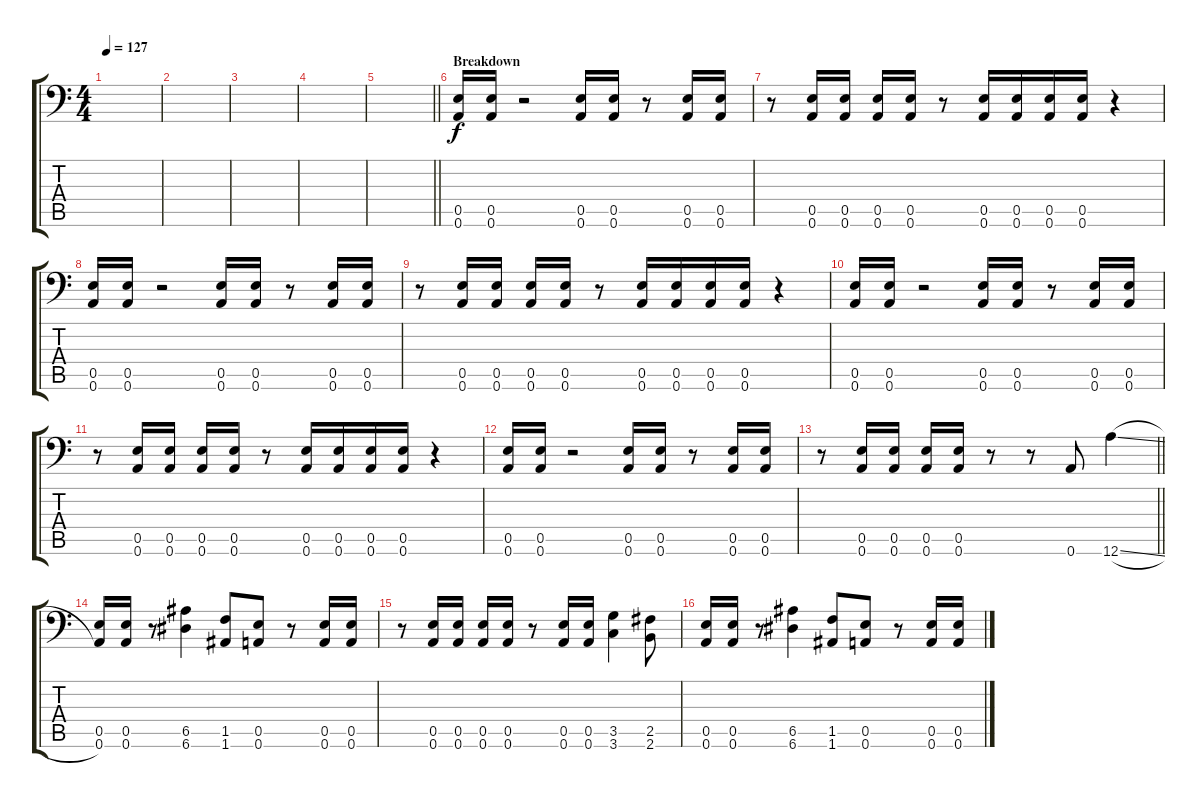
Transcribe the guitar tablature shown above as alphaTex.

\track "" {instrument overdrivenguitar}
\staff {score tabs}
\tuning (B3 Gb3 D3 A2 E2 A1) {hide}
\ts (4 4)
\tempo 127
\clef f4
\ks c
|
|
|
|
\barLineRight lightlight
|
\section ("" "Breakdown")
(0.5 0.6).16 (0.5 0.6).16 r.2 (0.5 0.6).16 (0.5 0.6).16 r.8 (0.5 0.6).16 (0.5 0.6).16 |
r.8 (0.5 0.6).16 (0.5 0.6).16 (0.5 0.6).16 (0.5 0.6).16 r.8 (0.5 0.6).16 (0.5 0.6).16 (0.5 0.6).16 (0.5 0.6).16 r.4 |
(0.5 0.6).16 (0.5 0.6).16 r.2 (0.5 0.6).16 (0.5 0.6).16 r.8 (0.5 0.6).16 (0.5 0.6).16 |
r.8 (0.5 0.6).16 (0.5 0.6).16 (0.5 0.6).16 (0.5 0.6).16 r.8 (0.5 0.6).16 (0.5 0.6).16 (0.5 0.6).16 (0.5 0.6).16 r.4 |
(0.5 0.6).16 (0.5 0.6).16 r.2 (0.5 0.6).16 (0.5 0.6).16 r.8 (0.5 0.6).16 (0.5 0.6).16 |
r.8 (0.5 0.6).16 (0.5 0.6).16 (0.5 0.6).16 (0.5 0.6).16 r.8 (0.5 0.6).16 (0.5 0.6).16 (0.5 0.6).16 (0.5 0.6).16 r.4 |
(0.5 0.6).16 (0.5 0.6).16 r.2 (0.5 0.6).16 (0.5 0.6).16 r.8 (0.5 0.6).16 (0.5 0.6).16 |
\barLineRight lightlight
r.8 (0.5 0.6).16 (0.5 0.6).16 (0.5 0.6).16 (0.5 0.6).16 r.8 r.8 0.6.8 12.6{sl}.4 |
\section ("" "")
(0.5 0.6).16 (0.5 0.6).16 r.8 (6.5 6.6).4 (1.5 1.6).8 (0.5 0.6).8 r.8 (0.5 0.6).16 (0.5 0.6).16 |
r.8 (0.5 0.6).16 (0.5 0.6).16 (0.5 0.6).16 (0.5 0.6).16 r.8 (0.5 0.6).16 (0.5 0.6).16 (3.5 3.6).4 (2.5 2.6).8 |
(0.5 0.6).16 (0.5 0.6).16 r.8 (6.5 6.6).4 (1.5 1.6).8 (0.5 0.6).8 r.8 (0.5 0.6).16 (0.5 0.6).16
